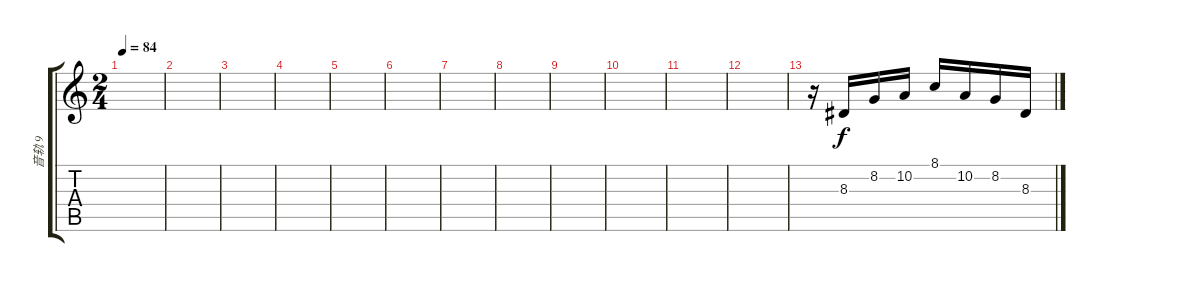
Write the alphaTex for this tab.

\track ("音轨 9" "音轨 9") {instrument tremolostrings}
\staff {score tabs}
\tuning (E4 B3 G3 D3 A2 E2) {hide}
\ts (2 4)
\tempo 84
\clef g2
\ks c
|
|
|
|
|
|
|
|
|
|
|
|
r.16 8.3.16 8.2.16 10.2.16 8.1.16 10.2.16 8.2.16 8.3.16
